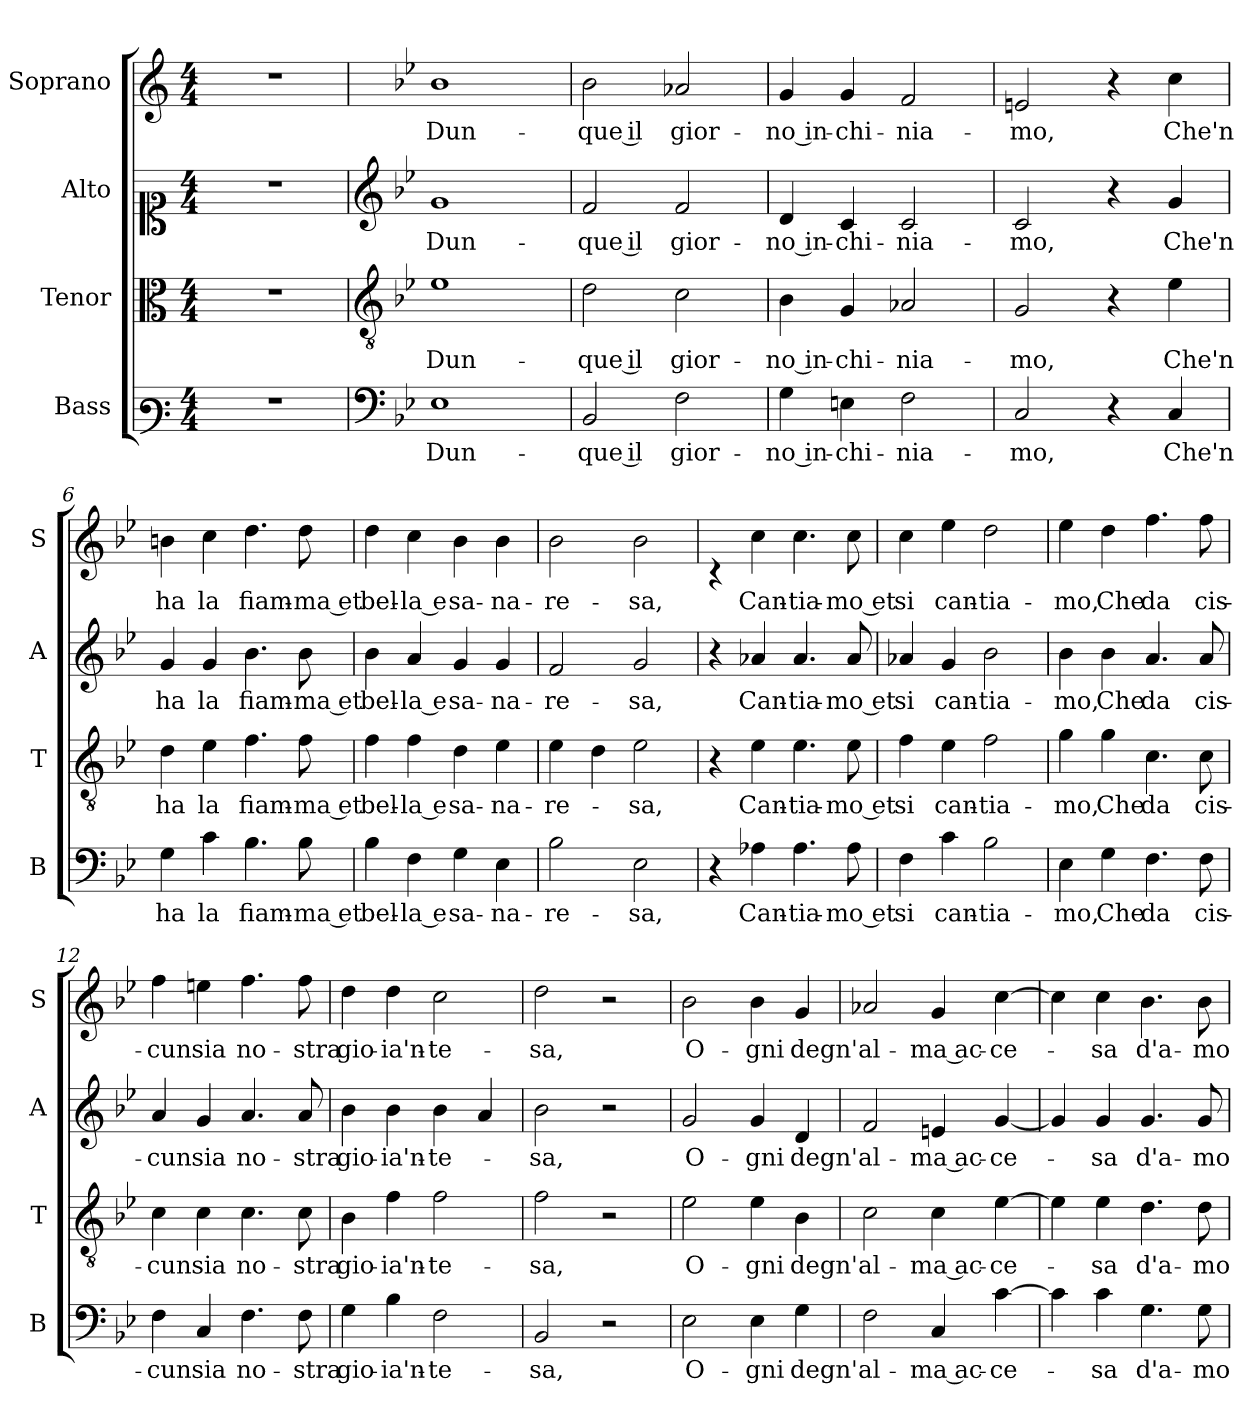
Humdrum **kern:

**kern	**text	**kern	**text	**kern	**text	**kern	**text
*part4	*part4	*part3	*part3	*part2	*part2	*part1	*part1
*staff4	*staff4	*staff3	*staff3	*staff2	*staff2	*staff1	*staff1
*I"Bass	*	*I"Tenor	*	*I"Alto	*	*I"Soprano	*
*I'B	*	*I'T	*	*I'A	*	*I'S	*
*clefF3	*	*clefC3	*	*clefC1	*	*clefG2	*
*k[]	*	*k[]	*	*k[]	*	*k[]	*
*C:	*	*C:	*	*C:	*	*C:	*
*M4/4	*	*M4/4	*	*M4/4	*	*M4/4	*
=1	=1	=1	=1	=1	=1	=1	=1
1r	.	1r	.	1r	.	1r	.
=2	=2	=2	=2	=2	=2	=2	=2
*clefF4	*	*clefGv2	*	*clefG2	*	*	*
*k[b-e-]	*	*k[b-e-]	*	*k[b-e-]	*	*k[b-e-]	*
*B-:	*	*B-:	*	*B-:	*	*B-:	*
!	!LO:LY:b	!	!LO:LY:b	!	!LO:LY:b	!	!LO:LY:b
1E-	Dun-	1e-	Dun-	1g	Dun-	1b-	Dun-
=3	=3	=3	=3	=3	=3	=3	=3
!	!LO:LY:b	!	!LO:LY:b	!	!LO:LY:b	!	!LO:LY:b
2BB-/	-que il	2d\	-que il	2f/	-que il	2b-\	-que il
!	!LO:LY:b	!	!LO:LY:b	!	!LO:LY:b	!	!LO:LY:b
2F\	gior-	2c\	gior-	2f/	gior-	2a-X/	gior-
=4	=4	=4	=4	=4	=4	=4	=4
!	!LO:LY:b	!	!LO:LY:b	!	!LO:LY:b	!	!LO:LY:b
4G\	-no in-	4B-\	-no in-	4d/	-no in-	4g/	-no in-
!	!LO:LY:b	!	!LO:LY:b	!	!LO:LY:b	!	!LO:LY:b
4En\	-chi-	4G/	-chi-	4c/	-chi-	4g/	-chi-
!	!LO:LY:b	!	!LO:LY:b	!	!LO:LY:b	!	!LO:LY:b
2F\	-nia-	2A-X/	-nia-	2c/	-nia-	2f/	-nia-
=5	=5	=5	=5	=5	=5	=5	=5
!	!LO:LY:b	!	!LO:LY:b	!	!LO:LY:b	!	!LO:LY:b
2C/	-mo,	2G/	-mo,	2c/	-mo,	2en/	-mo,
4r	.	4r	.	4r	.	4r	.
!	!LO:LY:b	!	!LO:LY:b	!	!LO:LY:b	!	!LO:LY:b
4C/	Che'n	4e-\	Che'n	4g/	Che'n	4cc\	Che'n
=6	=6	=6	=6	=6	=6	=6	=6
!	!LO:LY:b	!	!LO:LY:b	!	!LO:LY:b	!	!LO:LY:b
4G\	ha	4d\	ha	4g/	ha	4bn\	ha
!	!LO:LY:b	!	!LO:LY:b	!	!LO:LY:b	!	!LO:LY:b
4c\	la	4e-\	la	4g/	la	4cc\	la
!	!LO:LY:b	!	!LO:LY:b	!	!LO:LY:b	!	!LO:LY:b
4.B-\	fiam-	4.f\	fiam-	4.b-\	fiam-	4.dd\	fiam-
!	!LO:LY:b	!	!LO:LY:b	!	!LO:LY:b	!	!LO:LY:b
8B-\	-ma et	8f\	-ma et	8b-\	-ma et	8dd\	-ma et
!!LO:LB:g=z
=7	=7	=7	=7	=7	=7	=7	=7
!	!LO:LY:b	!	!LO:LY:b	!	!LO:LY:b	!	!LO:LY:b
4B-\	bel-	4f\	bel-	4b-\	bel-	4dd\	bel-
!	!LO:LY:b	!	!LO:LY:b	!	!LO:LY:b	!	!LO:LY:b
4F\	-la e	4f\	-la e	4a/	-la e	4cc\	-la e
!	!LO:LY:b	!	!LO:LY:b	!	!LO:LY:b	!	!LO:LY:b
4G\	sa-	4d\	sa-	4g/	sa-	4b-\	sa-
!	!LO:LY:b	!	!LO:LY:b	!	!LO:LY:b	!	!LO:LY:b
4E-\	-na-	4e-\	-na-	4g/	-na-	4b-\	-na-
=8	=8	=8	=8	=8	=8	=8	=8
!	!LO:LY:b	!	!LO:LY:b	!	!LO:LY:b	!	!LO:LY:b
2B-\	-re-	4e-\	-re-	2f/	-re-	2b-\	-re-
.	.	4d\	.	.	.	.	.
!	!LO:LY:b	!	!LO:LY:b	!	!LO:LY:b	!	!LO:LY:b
2E-\	-sa,	2e-\	-sa,	2g/	-sa,	2b-\	-sa,
=9	=9	=9	=9	=9	=9	=9	=9
4r	.	4r	.	4r	.	4rB	.
!	!LO:LY:b	!	!LO:LY:b	!	!LO:LY:b	!	!LO:LY:b
4A-X\	Can-	4e-\	Can-	4a-X/	Can-	4cc\	Can-
!	!LO:LY:b	!	!LO:LY:b	!	!LO:LY:b	!	!LO:LY:b
4.A-\	-tia-	4.e-\	-tia-	4.a-/	-tia-	4.cc\	-tia-
!	!LO:LY:b	!	!LO:LY:b	!	!LO:LY:b	!	!LO:LY:b
8A-\	-mo et	8e-\	-mo et	8a-/	-mo et	8cc\	-mo et
=10	=10	=10	=10	=10	=10	=10	=10
!	!LO:LY:b	!	!LO:LY:b	!	!LO:LY:b	!	!LO:LY:b
4F\	si	4f\	si	4a-X/	si	4cc\	si
!	!LO:LY:b	!	!LO:LY:b	!	!LO:LY:b	!	!LO:LY:b
4c\	can-	4e-\	can-	4g/	can-	4ee-\	can-
!	!LO:LY:b	!	!LO:LY:b	!	!LO:LY:b	!	!LO:LY:b
2B-\	-tia-	2f\	-tia-	2b-\	-tia-	2dd\	-tia-
=11	=11	=11	=11	=11	=11	=11	=11
!	!LO:LY:b	!	!LO:LY:b	!	!LO:LY:b	!	!LO:LY:b
4E-\	-mo,	4g\	-mo,	4b-\	-mo,	4ee-\	-mo,
!	!LO:LY:b	!	!LO:LY:b	!	!LO:LY:b	!	!LO:LY:b
4G\	Che	4g\	Che	4b-\	Che	4dd\	Che
!	!LO:LY:b	!	!LO:LY:b	!	!LO:LY:b	!	!LO:LY:b
4.F\	da	4.c\	da	4.a/	da	4.ff\	da
!	!LO:LY:b	!	!LO:LY:b	!	!LO:LY:b	!	!LO:LY:b
8F\	cis-	8c\	cis-	8a/	cis-	8ff\	cis-
=12	=12	=12	=12	=12	=12	=12	=12
!	!LO:LY:b	!	!LO:LY:b	!	!LO:LY:b	!	!LO:LY:b
4F\	-cun	4c\	-cun	4a/	-cun	4ff\	-cun
!	!LO:LY:b	!	!LO:LY:b	!	!LO:LY:b	!	!LO:LY:b
4C/	sia	4c\	sia	4g/	sia	4een\	sia
!	!LO:LY:b	!	!LO:LY:b	!	!LO:LY:b	!	!LO:LY:b
4.F\	no-	4.c\	no-	4.a/	no-	4.ff\	no-
!	!LO:LY:b	!	!LO:LY:b	!	!LO:LY:b	!	!LO:LY:b
8F\	-stra	8c\	-stra	8a/	-stra	8ff\	-stra
!!LO:LB:g=z
=13	=13	=13	=13	=13	=13	=13	=13
!	!LO:LY:b	!	!LO:LY:b	!	!LO:LY:b	!	!LO:LY:b
4G\	gio-	4B-\	gio-	4b-\	gio-	4dd\	gio-
!	!LO:LY:b	!	!LO:LY:b	!	!LO:LY:b	!	!LO:LY:b
4B-\	-ia'n-	4f\	-ia'n-	4b-\	-ia'n-	4dd\	-ia'n-
!	!LO:LY:b	!	!LO:LY:b	!	!LO:LY:b	!	!LO:LY:b
2F\	-te-	2f\	-te-	4b-\	-te-	2cc\	-te-
.	.	.	.	4a/	.	.	.
=14	=14	=14	=14	=14	=14	=14	=14
!	!LO:LY:b	!	!LO:LY:b	!	!LO:LY:b	!	!LO:LY:b
2BB-/	-sa,	2f\	-sa,	2b-\	-sa,	2dd\	-sa,
2r	.	2r	.	2r	.	2r	.
=15	=15	=15	=15	=15	=15	=15	=15
!	!LO:LY:b	!	!LO:LY:b	!	!LO:LY:b	!	!LO:LY:b
2E-\	O-	2e-\	O-	2g/	O-	2b-\	O-
!	!LO:LY:b	!	!LO:LY:b	!	!LO:LY:b	!	!LO:LY:b
4E-\	-gni	4e-\	-gni	4g/	-gni	4b-\	-gni
!	!LO:LY:b	!	!LO:LY:b	!	!LO:LY:b	!	!LO:LY:b
4G\	degn'	4B-\	degn'	4d/	degn'	4g/	degn'
=16	=16	=16	=16	=16	=16	=16	=16
!	!LO:LY:b	!	!LO:LY:b	!	!LO:LY:b	!	!LO:LY:b
2F\	al-	2c\	al-	2f/	al-	2a-X/	al-
!	!LO:LY:b	!	!LO:LY:b	!	!LO:LY:b	!	!LO:LY:b
4C/	-ma ac-	4c\	-ma ac-	4en/	-ma ac-	4g/	-ma ac-
!	!LO:LY:b	!	!LO:LY:b	!	!LO:LY:b	!	!LO:LY:b
[4c\	-ce-	[4e-\	-ce-	[4g/	-ce-	[4cc\	-ce-
=17	=17	=17	=17	=17	=17	=17	=17
4c\]	.	4e-\]	.	4g/]	.	4cc\]	.
!	!LO:LY:b	!	!LO:LY:b	!	!LO:LY:b	!	!LO:LY:b
4c\	-sa	4e-\	-sa	4g/	-sa	4cc\	-sa
!	!LO:LY:b	!	!LO:LY:b	!	!LO:LY:b	!	!LO:LY:b
4.G\	d'a-	4.d\	d'a-	4.g/	d'a-	4.b-\	d'a-
!	!LO:LY:b	!	!LO:LY:b	!	!LO:LY:b	!	!LO:LY:b
8G\	-mo-	8d\	-mo-	8g/	-mo-	8b-\	-mo-
=	=	=	=	=	=	=	=
*-	*-	*-	*-	*-	*-	*-	*-
